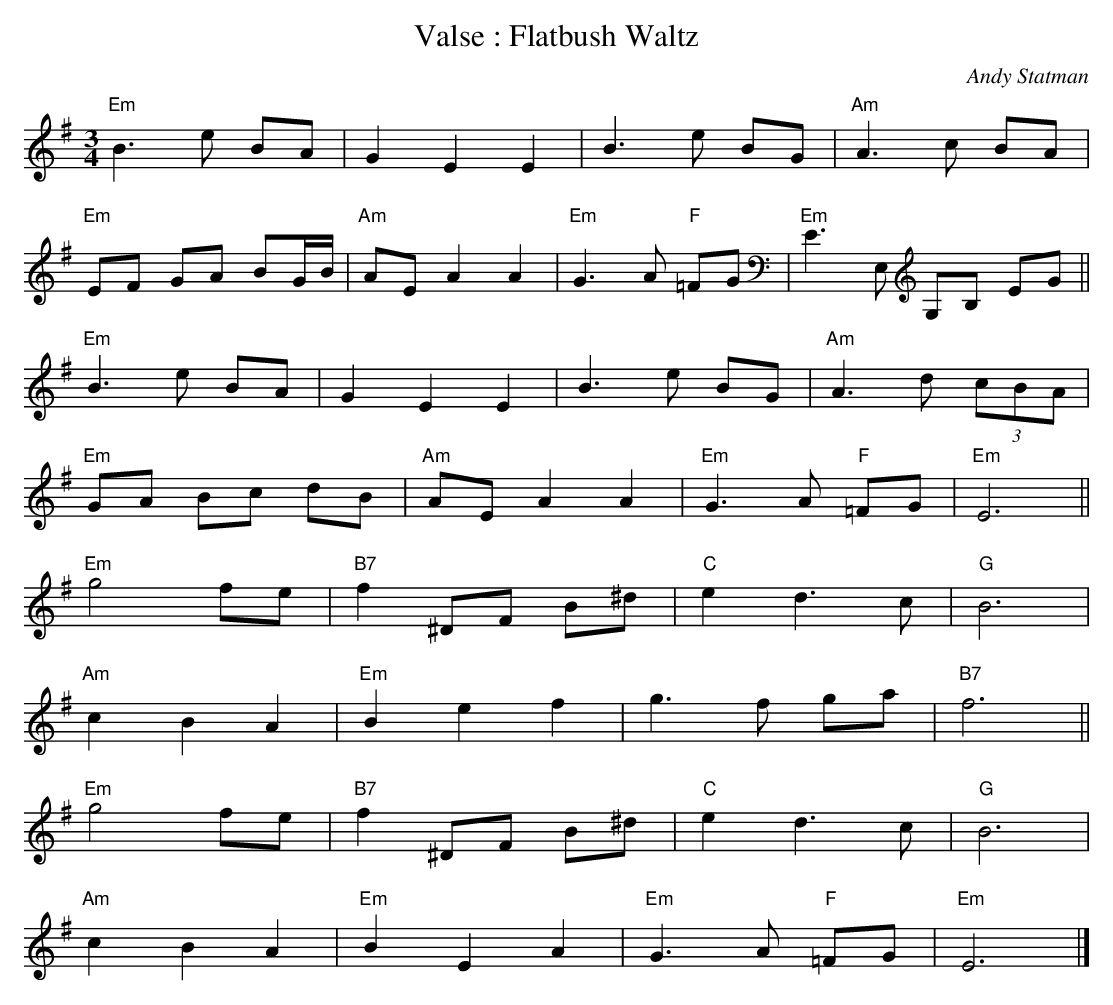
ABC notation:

X:1
T:Valse : Flatbush Waltz
E:12
C:Andy Statman
L:1/8
M:3/4
K:Em
"Em"B3 e BA | G2 E2 E2 | B3 e BG | "Am"A3 c BA |
"Em"EF GA BG/B/ | "Am"AE A2 A2 | "Em"G3 A "F"=FG | "Em"E3 E, G,B, EG ||
"Em"B3 e BA | G2 E2 E2 | B3 e BG | "Am"A3 d (3cBA |
"Em"GA Bc dB | "Am"AE A2 A2 | "Em"G3 A "F"=FG | "Em"E6 ||
"Em"g4 fe | "B7"f2 ^DF B^d | "C"e2 d3 c | "G"B6 |
"Am"c2 B2 A2 | "Em"B2 e2 f2 | g3 f ga | "B7"f6 ||
"Em"g4 fe | "B7"f2 ^DF B^d | "C"e2 d3 c | "G"B6 |
"Am"c2 B2 A2 | "Em"B2 E2 A2 | "Em"G3 A "F"=FG | "Em"E6 |]
